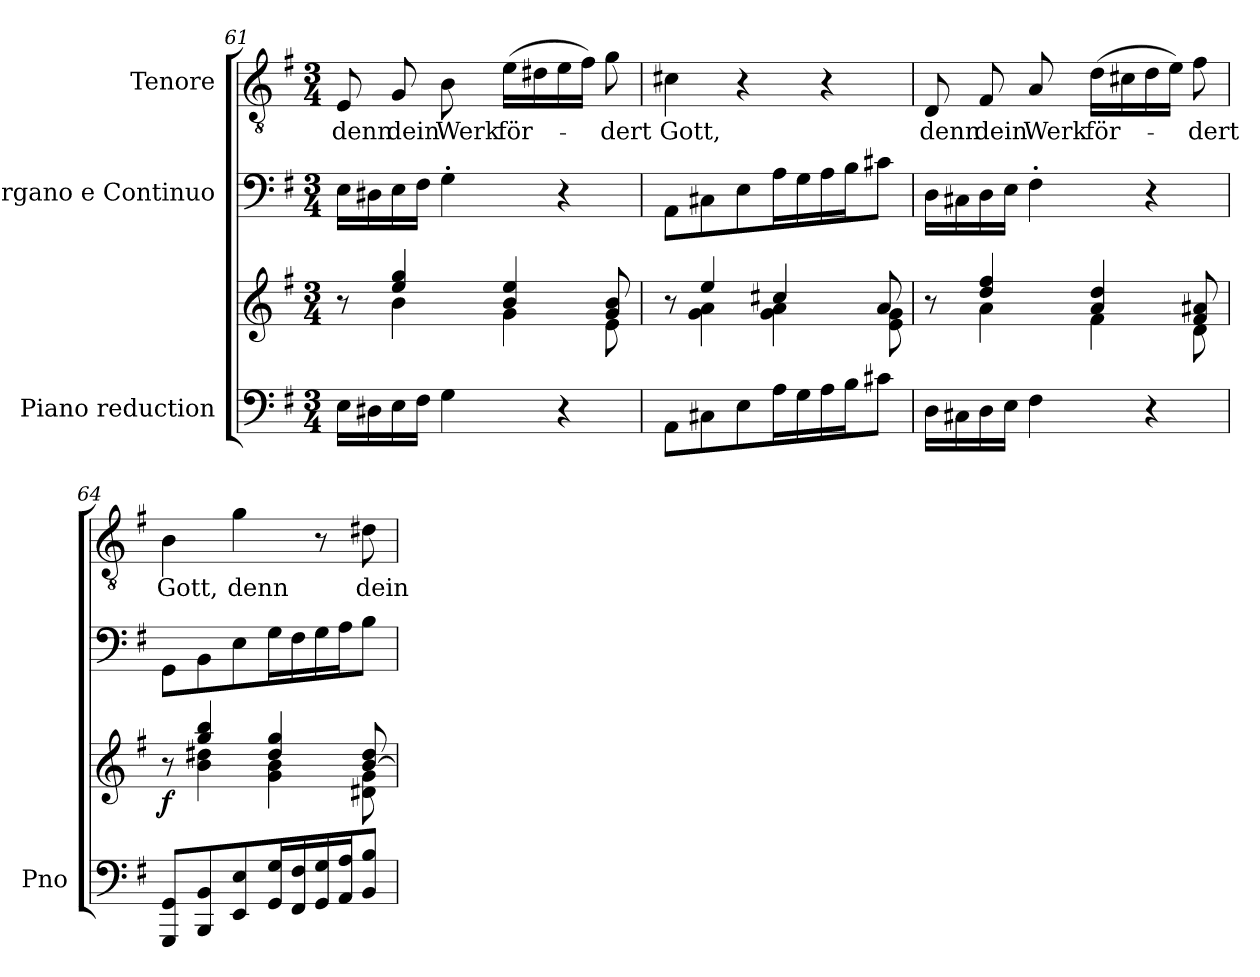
**kern	**kern	**dynam	**kern	**kern	**text
*part3	*part3	*part3	*part2	*part1	*part1
*staff4	*staff3	*staff3/4	*staff2	*staff1	*staff1
*I"Piano reduction	*	*	*I"Organo e Continuo	*I"Tenore	*
*I'Pno	*	*	*	*	*
!!LO:LB:g=z
*clefF4	*clefG2	*	*clefF4	*clefGv2	*
*k[f#]	*k[f#]	*	*k[f#]	*k[f#]	*
*M3/4	*M3/4	*	*M3/4	*M3/4	*
=61	=61	=61	=61	=61	=61
*	*^	*	*	*	*
!	!	!	!	!	!	!LO:LY:b
16E\LL	8r	8ryy	.	16E\LL	8E/	denn
16D#X\	.	.	.	16D#X\	.	.
!	!	!	!	!	!	!LO:LY:b
16E\	4ee/ 4gg/	4b\	.	16E\	8G/	dein
16F#\JJ	.	.	.	16F#\JJ	.	.
!	!	!	!	!	!	!LO:LY:b
4G\	.	.	.	4G'\	8B\	Werk
!	!	!	!	!	!	!LO:LY:b
.	4b/ 4ee/	4g\	.	.	(16e\LL	för-
.	.	.	.	.	16d#X\	.
4r	.	.	.	4r	16e\	.
.	.	.	.	.	16f#\JJ)	.
!	!	!	!	!	!	!LO:LY:b
.	8g/ 8b/	8e\	.	.	8g\	-dert
=62	=62	=62	=62	=62	=62	=62
!	!	!	!	!	!	!LO:LY:b
8AA\L	8r	8ryy	.	8AA\L	4c#X\	Gott,
8C#X\	4ee/	4g\ 4a\	.	8C#X\	.	.
8E\	.	.	.	8E\	4r	.
16A\L	4cc#X/	4g\ 4a\	.	16A\L	.	.
16G\	.	.	.	16G\	.	.
16A\	.	.	.	16A\	4r	.
16B\J	.	.	.	16B\J	.	.
8c#X\J	8a/	8e\ 8g\	.	8c#X\J	.	.
=63	=63	=63	=63	=63	=63	=63
!	!	!	!	!	!	!LO:LY:b
16D\LL	8r	8ryy	.	16D\LL	8D/	denn
16C#X\	.	.	.	16C#X\	.	.
!	!	!	!	!	!	!LO:LY:b
16D\	4dd/ 4ff#/	4a\	.	16D\	8F#/	dein
16E\JJ	.	.	.	16E\JJ	.	.
!	!	!	!	!	!	!LO:LY:b
4F#\	.	.	.	4F#'\	8A/	Werk
!	!	!	!	!	!	!LO:LY:b
.	4a/ 4dd/	4f#\	.	.	(16d\LL	för-
.	.	.	.	.	16c#X\	.
4r	.	.	.	4r	16d\	.
.	.	.	.	.	16e\JJ)	.
!	!	!	!	!	!	!LO:LY:b
.	8f#/ 8a#X/	8d\	.	.	8f#\	-dert
=64	=64	=64	=64	=64	=64	=64
!	!	!	!LO:DY:b	!	!	!LO:LY:b
8GGG/ 8GG/L	8r	8ryy	f	8GG\L	4B\	Gott,
8BBB/ 8BB/	4gg/ 4bb/	4b\ 4dd#X\	.	8BB\	.	.
!	!	!	!	!	!	!LO:LY:b
8EE/ 8E/	.	.	.	8E\	4g\	denn
16GG/ 16G/L	4dd#/ 4gg/	4g\ 4b\	.	16G\L	.	.
16FF#/ 16F#/	.	.	.	16F#\	.	.
16GG/ 16G/	.	.	.	16G\	8r	.
16AA/ 16A/J	.	.	.	16A\J	.	.
!	!	!	!	!	!	!LO:LY:b
8BB/ 8B/J	[8b/ 8dd#/	8d#X\ 8g\	.	8B\J	8d#X\	dein
*	*v	*v	*	*	*	*
=	=	=	=	=	=
*-	*-	*-	*-	*-	*-
